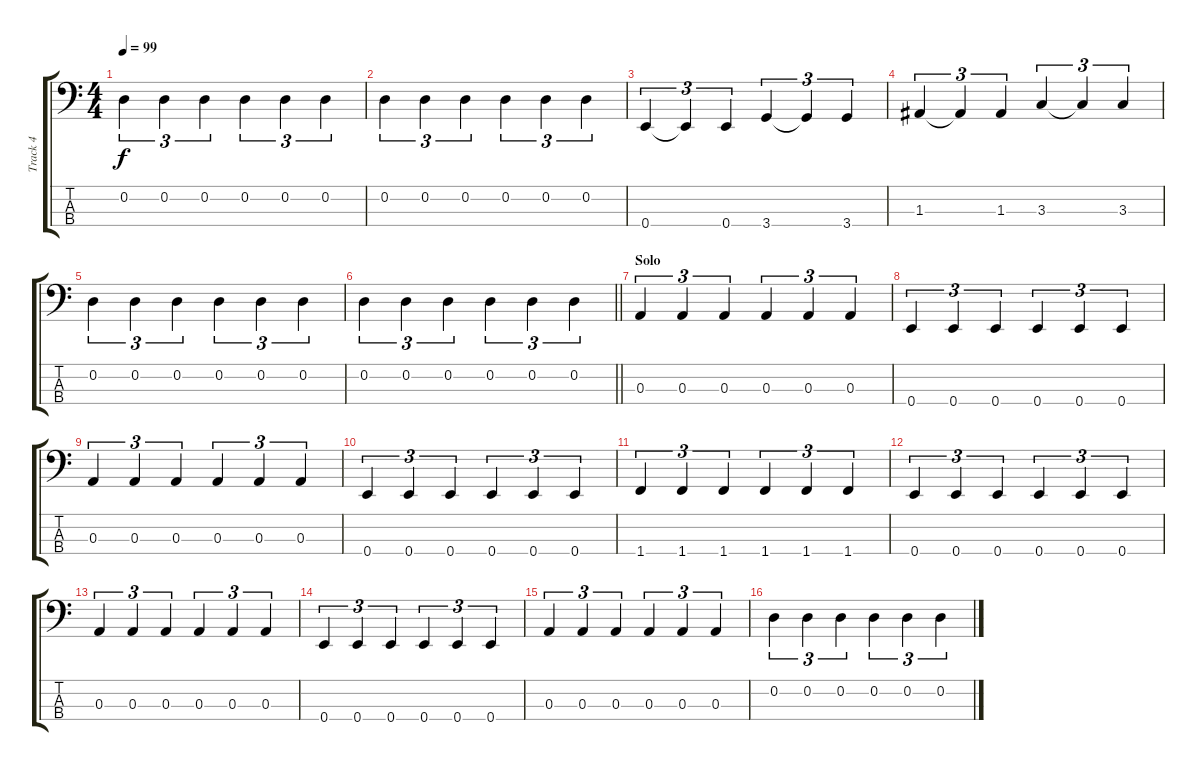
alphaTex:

\track ("Track 4" "Track 4") {instrument electricbassfinger}
\staff {score tabs}
\tuning (G2 D2 A1 E1) {hide}
\ts (4 4)
\tempo 99
\clef f4
\ks c
0.2.4{tu (3 2) dy f} 0.2.4{tu (3 2)} 0.2.4{tu (3 2)} 0.2.4{tu (3 2)} 0.2.4{tu (3 2)} 0.2.4{tu (3 2)} |
0.2.4{tu (3 2)} 0.2.4{tu (3 2)} 0.2.4{tu (3 2)} 0.2.4{tu (3 2)} 0.2.4{tu (3 2)} 0.2.4{tu (3 2)} |
0.4.4{tu (3 2)} 0.4{t}.4{tu (3 2)} 0.4.4{tu (3 2)} 3.4.4{tu (3 2)} 3.4{t}.4{tu (3 2)} 3.4.4{tu (3 2)} |
1.3.4{tu (3 2)} 1.3{t}.4{tu (3 2)} 1.3.4{tu (3 2)} 3.3.4{tu (3 2)} 3.3{t}.4{tu (3 2)} 3.3.4{tu (3 2)} |
0.2.4{tu (3 2)} 0.2.4{tu (3 2)} 0.2.4{tu (3 2)} 0.2.4{tu (3 2)} 0.2.4{tu (3 2)} 0.2.4{tu (3 2)} |
\barLineRight lightlight
0.2.4{tu (3 2)} 0.2.4{tu (3 2)} 0.2.4{tu (3 2)} 0.2.4{tu (3 2)} 0.2.4{tu (3 2)} 0.2.4{tu (3 2)} |
\section ("" "Solo")
0.3.4{tu (3 2)} 0.3.4{tu (3 2)} 0.3.4{tu (3 2)} 0.3.4{tu (3 2)} 0.3.4{tu (3 2)} 0.3.4{tu (3 2)} |
0.4.4{tu (3 2)} 0.4.4{tu (3 2)} 0.4.4{tu (3 2)} 0.4.4{tu (3 2)} 0.4.4{tu (3 2)} 0.4.4{tu (3 2)} |
0.3.4{tu (3 2)} 0.3.4{tu (3 2)} 0.3.4{tu (3 2)} 0.3.4{tu (3 2)} 0.3.4{tu (3 2)} 0.3.4{tu (3 2)} |
0.4.4{tu (3 2)} 0.4.4{tu (3 2)} 0.4.4{tu (3 2)} 0.4.4{tu (3 2)} 0.4.4{tu (3 2)} 0.4.4{tu (3 2)} |
1.4.4{tu (3 2)} 1.4.4{tu (3 2)} 1.4.4{tu (3 2)} 1.4.4{tu (3 2)} 1.4.4{tu (3 2)} 1.4.4{tu (3 2)} |
0.4.4{tu (3 2)} 0.4.4{tu (3 2)} 0.4.4{tu (3 2)} 0.4.4{tu (3 2)} 0.4.4{tu (3 2)} 0.4.4{tu (3 2)} |
0.3.4{tu (3 2)} 0.3.4{tu (3 2)} 0.3.4{tu (3 2)} 0.3.4{tu (3 2)} 0.3.4{tu (3 2)} 0.3.4{tu (3 2)} |
0.4.4{tu (3 2)} 0.4.4{tu (3 2)} 0.4.4{tu (3 2)} 0.4.4{tu (3 2)} 0.4.4{tu (3 2)} 0.4.4{tu (3 2)} |
0.3.4{tu (3 2)} 0.3.4{tu (3 2)} 0.3.4{tu (3 2)} 0.3.4{tu (3 2)} 0.3.4{tu (3 2)} 0.3.4{tu (3 2)} |
0.2.4{tu (3 2)} 0.2.4{tu (3 2)} 0.2.4{tu (3 2)} 0.2.4{tu (3 2)} 0.2.4{tu (3 2)} 0.2.4{tu (3 2)}
